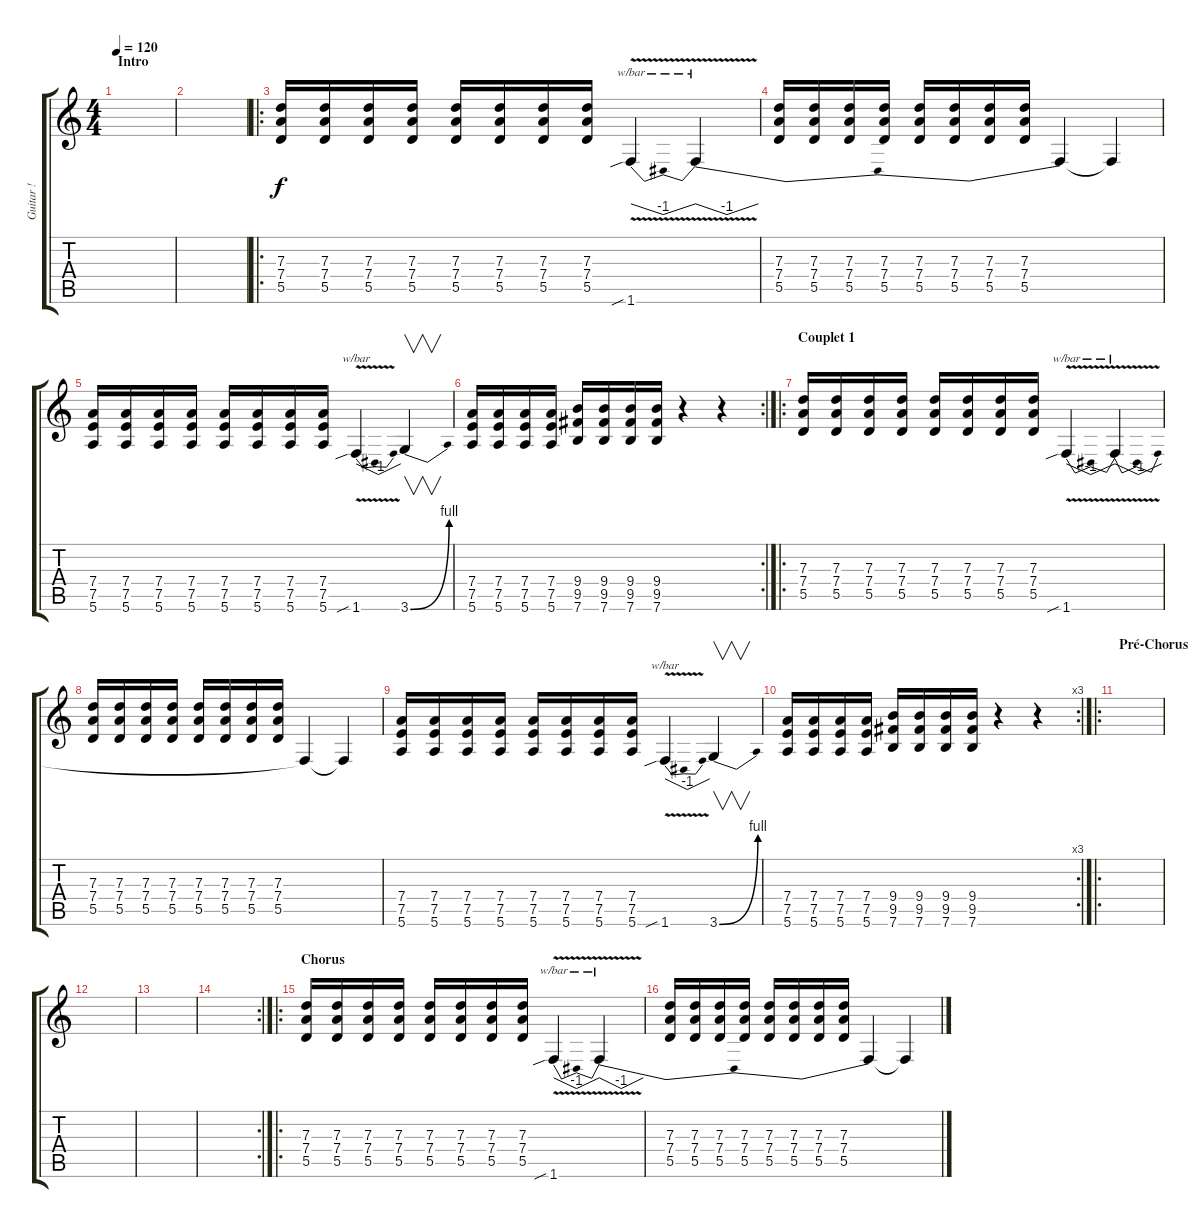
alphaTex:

\track ("Guitar !" "Guitar !") {instrument distortionguitar}
\staff {score tabs}
\tuning (E4 B3 G3 D3 A2 E2) {hide}
\ts (4 4)
\section ("" "Intro")
\tempo 120
\clef g2
\ks c
|
|
\ro
(7.3 7.4 5.5).16 (7.3 7.4 5.5).16 (7.3 7.4 5.5).16 (7.3 7.4 5.5).16 (7.3 7.4 5.5).16 (7.3 7.4 5.5).16 (7.3 7.4 5.5).16 (7.3 7.4 5.5).16 1.6{v sib}.4{tbe (dip default 0 0 30 -4 60 0)} 1.6{t}.4{tbe (dip default 0 0 30 -4 60 0)} |
(7.3 7.4 5.5).16 (7.3 7.4 5.5).16 (7.3 7.4 5.5).16 (7.3 7.4 5.5).16 (7.3 7.4 5.5).16 (7.3 7.4 5.5).16 (7.3 7.4 5.5).16 (7.3 7.4 5.5).16 1.6{t}.4 1.6{t}.4 |
(7.4 7.5 5.6).16 (7.4 7.5 5.6).16 (7.4 7.5 5.6).16 (7.4 7.5 5.6).16 (7.4 7.5 5.6).16 (7.4 7.5 5.6).16 (7.4 7.5 5.6).16 (7.4 7.5 5.6).16 1.6{v sib}.4{tbe (dip default 0 0 30 -4 60 0)} 3.6{be (bend 0 0 60 4)}.4{v} |
\rc 2
(7.4 7.5 5.6).16 (7.4 7.5 5.6).16 (7.4 7.5 5.6).16 (7.4 7.5 5.6).16 (9.4 9.5 7.6).16 (9.4 9.5 7.6).16 (9.4 9.5 7.6).16 (9.4 9.5 7.6).16 r.4 r.4 |
\ro
\section ("" "Couplet 1")
(7.3 7.4 5.5).16 (7.3 7.4 5.5).16 (7.3 7.4 5.5).16 (7.3 7.4 5.5).16 (7.3 7.4 5.5).16 (7.3 7.4 5.5).16 (7.3 7.4 5.5).16 (7.3 7.4 5.5).16 1.6{v sib}.4{tbe (dip default 0 0 30 -4 60 0)} 1.6{t}.4{tbe (dip default 0 0 30 -4 60 0)} |
(7.3 7.4 5.5).16 (7.3 7.4 5.5).16 (7.3 7.4 5.5).16 (7.3 7.4 5.5).16 (7.3 7.4 5.5).16 (7.3 7.4 5.5).16 (7.3 7.4 5.5).16 (7.3 7.4 5.5).16 1.6{t}.4 1.6{t}.4 |
(7.4 7.5 5.6).16 (7.4 7.5 5.6).16 (7.4 7.5 5.6).16 (7.4 7.5 5.6).16 (7.4 7.5 5.6).16 (7.4 7.5 5.6).16 (7.4 7.5 5.6).16 (7.4 7.5 5.6).16 1.6{v sib}.4{tbe (dip default 0 0 30 -4 60 0)} 3.6{be (bend 0 0 60 4)}.4{v} |
\rc 3
(7.4 7.5 5.6).16 (7.4 7.5 5.6).16 (7.4 7.5 5.6).16 (7.4 7.5 5.6).16 (9.4 9.5 7.6).16 (9.4 9.5 7.6).16 (9.4 9.5 7.6).16 (9.4 9.5 7.6).16 r.4 r.4 |
\ro
\section ("" "Pré-Chorus")
|
|
|
\rc 2
|
\ro
\section ("" "Chorus")
(7.3 7.4 5.5).16 (7.3 7.4 5.5).16 (7.3 7.4 5.5).16 (7.3 7.4 5.5).16 (7.3 7.4 5.5).16 (7.3 7.4 5.5).16 (7.3 7.4 5.5).16 (7.3 7.4 5.5).16 1.6{v sib}.4{tbe (dip default 0 0 30 -4 60 0)} 1.6{t}.4{tbe (dip default 0 0 30 -4 60 0)} |
(7.3 7.4 5.5).16 (7.3 7.4 5.5).16 (7.3 7.4 5.5).16 (7.3 7.4 5.5).16 (7.3 7.4 5.5).16 (7.3 7.4 5.5).16 (7.3 7.4 5.5).16 (7.3 7.4 5.5).16 1.6{t}.4 1.6{t}.4
